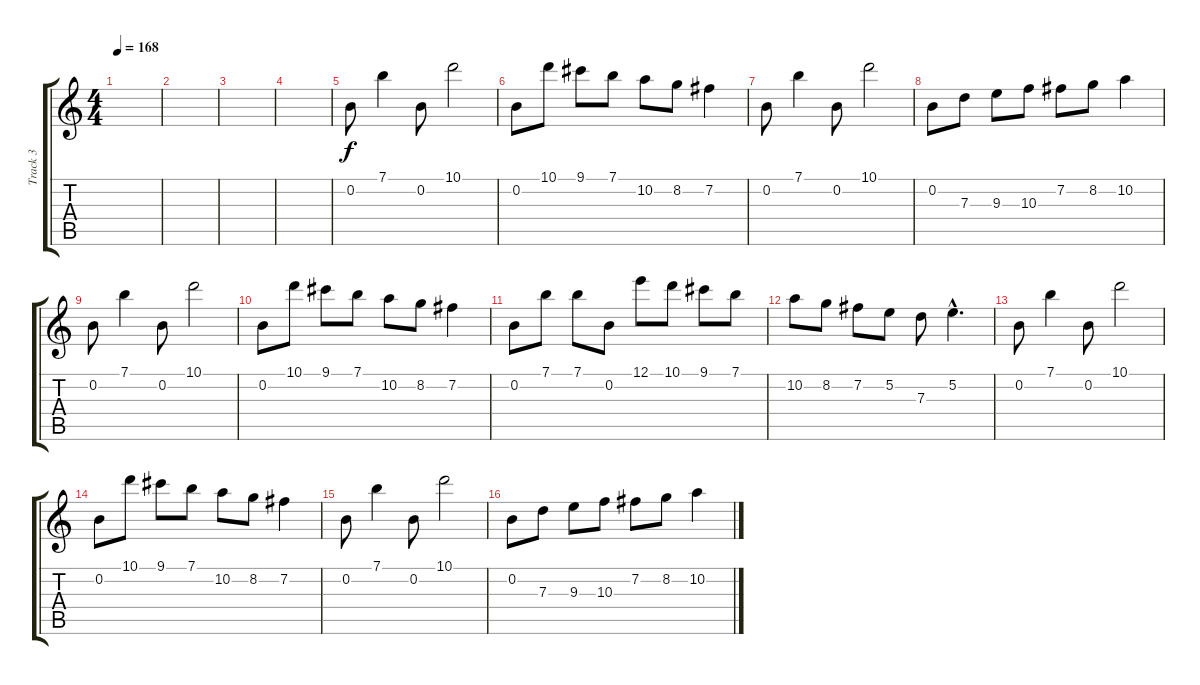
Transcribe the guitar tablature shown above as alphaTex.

\track ("Track 3" "Track 3") {instrument overdrivenguitar}
\staff {score tabs}
\tuning (E4 B3 G3 D3 A2 E2) {hide}
\ts (4 4)
\tempo 168
\clef g2
\ks c
|
|
|
|
0.2.8 7.1.4 0.2.8 10.1.2 |
0.2.8 10.1.8 9.1.8 7.1.8 10.2.8 8.2.8 7.2.4 |
0.2.8 7.1.4 0.2.8 10.1.2 |
0.2.8 7.3.8 9.3.8 10.3.8 7.2.8 8.2.8 10.2.4 |
0.2.8 7.1.4 0.2.8 10.1.2 |
0.2.8 10.1.8 9.1.8 7.1.8 10.2.8 8.2.8 7.2.4 |
0.2.8 7.1.8 7.1.8 0.2.8 12.1.8 10.1.8 9.1.8 7.1.8 |
10.2.8 8.2.8 7.2.8 5.2.8 7.3.8 5.2{hac}.4{d} |
0.2.8 7.1.4 0.2.8 10.1.2 |
0.2.8 10.1.8 9.1.8 7.1.8 10.2.8 8.2.8 7.2.4 |
0.2.8 7.1.4 0.2.8 10.1.2 |
0.2.8 7.3.8 9.3.8 10.3.8 7.2.8 8.2.8 10.2.4
